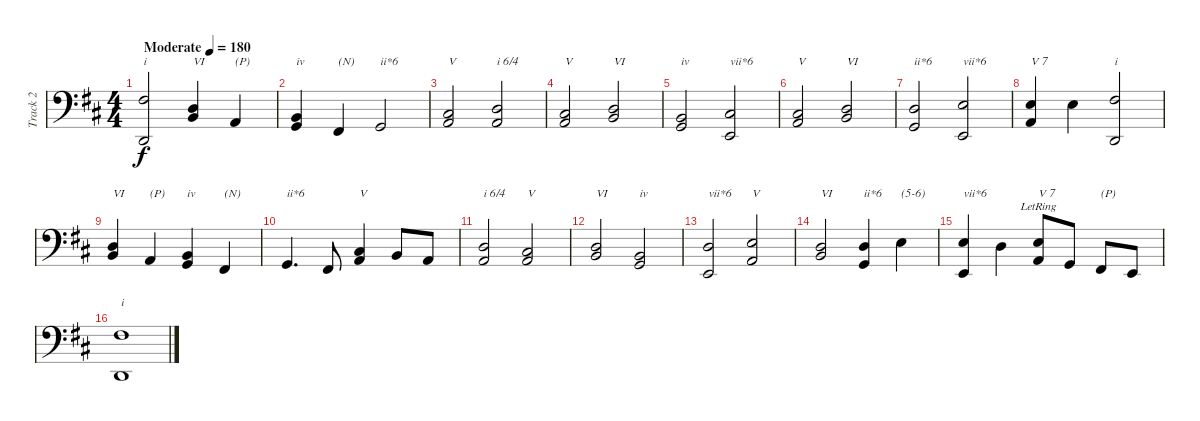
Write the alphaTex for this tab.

\track ("Track 2" "Track 2") {instrument acousticgrandpiano}
\staff {score}
\tuning (G2 D2 A1 E1 B0) {hide}
\ts (4 4)
\tempo (180 "Moderate")
\clef f4
\ks bminor
(11.1 0.2).2{txt "i" dy f instrument acousticgrandpiano} (7.1 9.2).4{txt "VI"} 2.1.4{txt "(P)"} |
(0.1 9.2).4{txt "iv"} 4.2.4{txt "(N)"} 0.1.2{txt "ii*6"} |
(2.1 11.2).2{txt "V"} (2.1 12.2).2{txt "i 6/4"} |
(2.1 11.2).2{txt "V"} (4.1 12.2).2{txt "VI"} |
(0.1 9.2).2{txt "iv"} (6.1 2.2).2{txt "vii*6"} |
(6.1 7.2).2{txt "V"} (4.1 12.2).2{txt "VI"} |
(0.1 12.2).2{txt "ii*6"} (9.1 2.2).2{txt "vii*6"} |
(2.1 14.2).4{txt "V 7"} 9.1.4 (0.2 21.3).2{txt "i"} |
(7.1 9.2).4{txt "VI"} 2.1.4{txt "(P)"} (0.1 9.2).4{txt "iv"} 4.2.4{txt "(N)"} |
0.1.4{d txt "ii*6"} 4.2.8 (2.1 11.2).4{txt "V"} 4.1.8 2.1.8 |
(2.1 12.2).2{txt "i 6/4"} (6.1 7.2).2{txt "V"} |
(4.1 12.2).2{txt "VI"} (0.1 9.2).2{txt "iv"} |
(7.1 2.2).2{txt "vii*6"} (2.1 14.2).2{txt "V"} |
(4.1 12.2).2{txt "VI"} (0.1 12.2).4{txt "ii*6"} 9.1.4{txt "(5-6)"} |
(9.1 2.2).4{txt "vii*6"} 7.1.4 (2.1 14.2{lr}).8{txt "V 7"} 0.1.8 4.2.8{txt "(P)"} 2.2.8 |
(11.1 0.2).1{txt "i"}
